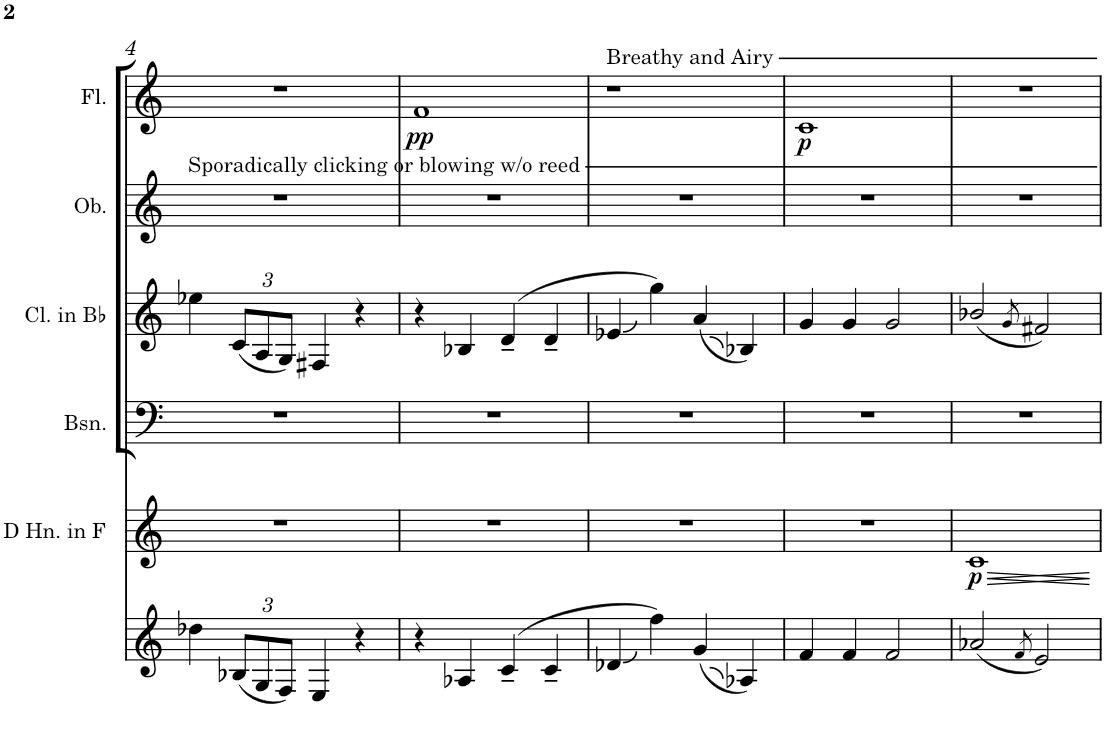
**kern	**kern	**dynam	**kern	**kern	**kern	**kern	**dynam
*part6	*part5	*part5	*part4	*part3	*part2	*part1	*part1
*staff6	*staff5	*staff5	*staff4	*staff3	*staff2	*staff1	*staff1
*I"Cues	*I"Horn in F	*	*I"Bassoon	*I"Clarinet in Bb	*I"Oboe	*I"Flute	*
*	*	*	*I'Bsn.	*I'Cl. in Bb	*I'Ob.	*I'Fl.	*
!!LO:PB:g=z
*clefG2	*clefG2	*	*clefF4	*clefG2	*clefG2	*clefG2	*
*	*Trd4c7	*	*	*Trd1c2	*	*	*
*k[]	*k[]	*	*k[]	*k[]	*k[]	*k[]	*
*M4/4	*M4/4	*	*M4/4	*M4/4	*M4/4	*M4/4	*
=4	=4	=4	=4	=4	=4	=4	=4
!	!	!	!	!	!LO:TX:a:t=Sporadically clicking or blowing w/o reed	!	!
4dd-X\	1r	.	1r	4ee-X\	1r	1r	.
*Xbrackettup	*	*	*	*Xbrackettup	*	*	*
(12B-X/L	.	.	.	(12c/L	.	.	.
12G/	.	.	.	12A/	.	.	.
12F/J)	.	.	.	12G/J)	.	.	.
4E/	.	.	.	4F#X/	.	.	.
4r	.	.	.	4r	.	.	.
=5	=5	=5	=5	=5	=5	=5	=5
!	!	!	!	!	!	!	!LO:DY:b
4r	1r	.	1r	4r	1r	1f	pp
4A-X/	.	.	.	4B-X/	.	.	.
(4c~/	.	.	.	(4d~/	.	.	.
4c~/	.	.	.	4d~/	.	.	.
=6	=6	=6	=6	=6	=6	=6	=6
!	!	!	!	!	!	!LO:TX:a:t=Breathy and Airy	!
4d-X/	1r	.	1r	4e-X/	1r	1r	.
4ff\)	.	.	.	4gg\)	.	.	.
(4g/	.	.	.	(4a/	.	.	.
4A-X/)	.	.	.	4B-X/)	.	.	.
=7	=7	=7	=7	=7	=7	=7	=7
!	!	!	!	!	!	!	!LO:DY:b
4f/	1r	.	1r	4g/	1r	1c	p
4f/	.	.	.	4g/	.	.	.
2f/	.	.	.	2g/	.	.	.
=8	=8	=8	=8	=8	=8	=8	=8
!	!	!LO:HP:b	!	!	!	!	!
!	!	!LO:DY:n=1:b	!	!	!	!	!
(2a-X/	1c	< p	1r	(2b-X/	1r	1r	.
8qf/	.	.	.	8qg/	.	.	.
2e/)	.	.	.	2f#X/)	.	.	.
.	.	[	.	.	.	.	.
=	=	=	=	=	=	=	=
*-	*-	*-	*-	*-	*-	*-	*-
